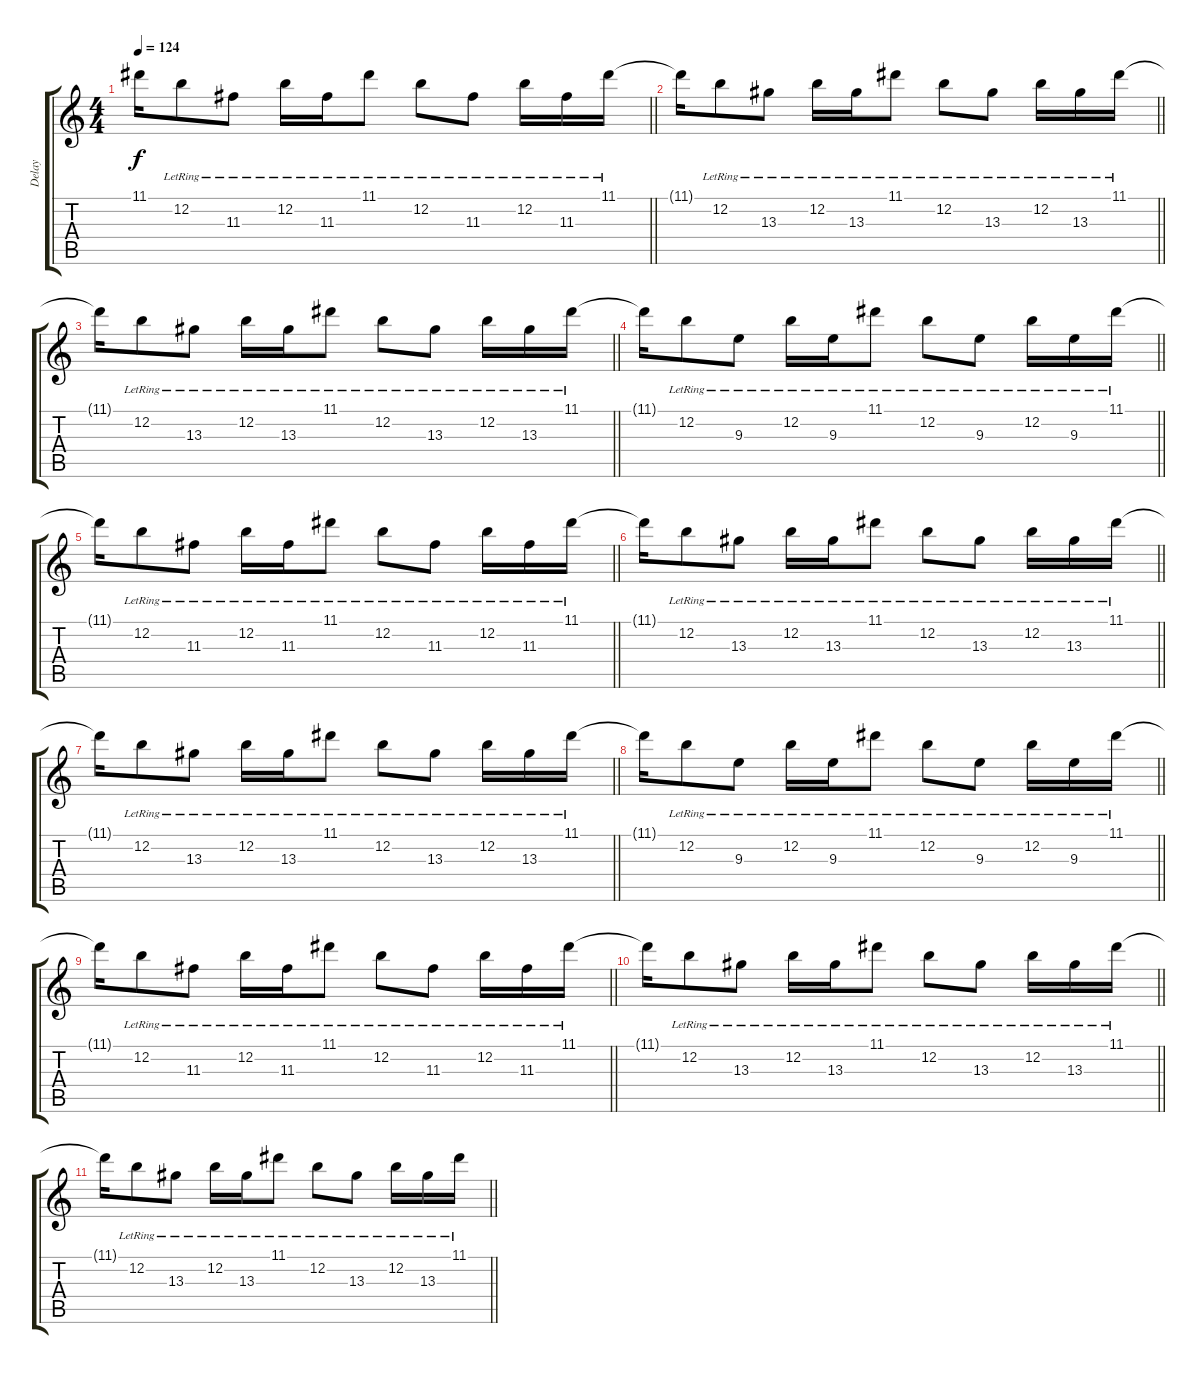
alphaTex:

\track ("     Delay" "     Delay") {instrument electricguitarclean}
\staff {score tabs}
\tuning (E4 B3 G3 D3 A2 E2) {hide}
\ts (4 4)
\section ("" "")
\tempo 124
\clef g2
\barLineRight lightlight
\ks c
11.1{t}.16{dy f} 12.2{lr}.8 11.3{lr}.8 12.2{lr}.16 11.3{lr}.16 11.1{lr}.8 12.2{lr}.8 11.3{lr}.8 12.2{lr}.16 11.3{lr}.16 11.1{lr}.16 |
\barLineRight lightlight
11.1{t}.16 12.2{lr}.8 13.3{lr}.8 12.2{lr}.16 13.3{lr}.16 11.1{lr}.8 12.2{lr}.8 13.3{lr}.8 12.2{lr}.16 13.3{lr}.16 11.1{lr}.16 |
\barLineRight lightlight
11.1{t}.16 12.2{lr}.8 13.3{lr}.8 12.2{lr}.16 13.3{lr}.16 11.1{lr}.8 12.2{lr}.8 13.3{lr}.8 12.2{lr}.16 13.3{lr}.16 11.1{lr}.16 |
\section ("" "")
\barLineRight lightlight
11.1{t}.16{volume 8} 12.2{lr}.8 9.3{lr}.8 12.2{lr}.16 9.3{lr}.16 11.1{lr}.8 12.2{lr}.8 9.3{lr}.8 12.2{lr}.16 9.3{lr}.16 11.1{lr}.16 |
\barLineRight lightlight
11.1{t}.16 12.2{lr}.8 11.3{lr}.8 12.2{lr}.16 11.3{lr}.16 11.1{lr}.8 12.2{lr}.8 11.3{lr}.8 12.2{lr}.16 11.3{lr}.16 11.1{lr}.16 |
\barLineRight lightlight
11.1{t}.16 12.2{lr}.8 13.3{lr}.8 12.2{lr}.16 13.3{lr}.16 11.1{lr}.8 12.2{lr}.8 13.3{lr}.8 12.2{lr}.16 13.3{lr}.16 11.1{lr}.16 |
\barLineRight lightlight
11.1{t}.16 12.2{lr}.8 13.3{lr}.8 12.2{lr}.16 13.3{lr}.16 11.1{lr}.8 12.2{lr}.8 13.3{lr}.8 12.2{lr}.16 13.3{lr}.16 11.1{lr}.16 |
\section ("" "")
\barLineRight lightlight
11.1{t}.16{volume 0} 12.2{lr}.8 9.3{lr}.8 12.2{lr}.16 9.3{lr}.16 11.1{lr}.8 12.2{lr}.8 9.3{lr}.8 12.2{lr}.16 9.3{lr}.16 11.1{lr}.16 |
\barLineRight lightlight
11.1{t}.16 12.2{lr}.8 11.3{lr}.8 12.2{lr}.16 11.3{lr}.16 11.1{lr}.8 12.2{lr}.8 11.3{lr}.8 12.2{lr}.16 11.3{lr}.16 11.1{lr}.16 |
\barLineRight lightlight
11.1{t}.16 12.2{lr}.8 13.3{lr}.8 12.2{lr}.16 13.3{lr}.16 11.1{lr}.8 12.2{lr}.8 13.3{lr}.8 12.2{lr}.16 13.3{lr}.16 11.1{lr}.16 |
\barLineRight lightlight
11.1{t}.16 12.2{lr}.8 13.3{lr}.8 12.2{lr}.16 13.3{lr}.16 11.1{lr}.8 12.2{lr}.8 13.3{lr}.8 12.2{lr}.16 13.3{lr}.16 11.1{lr}.16
